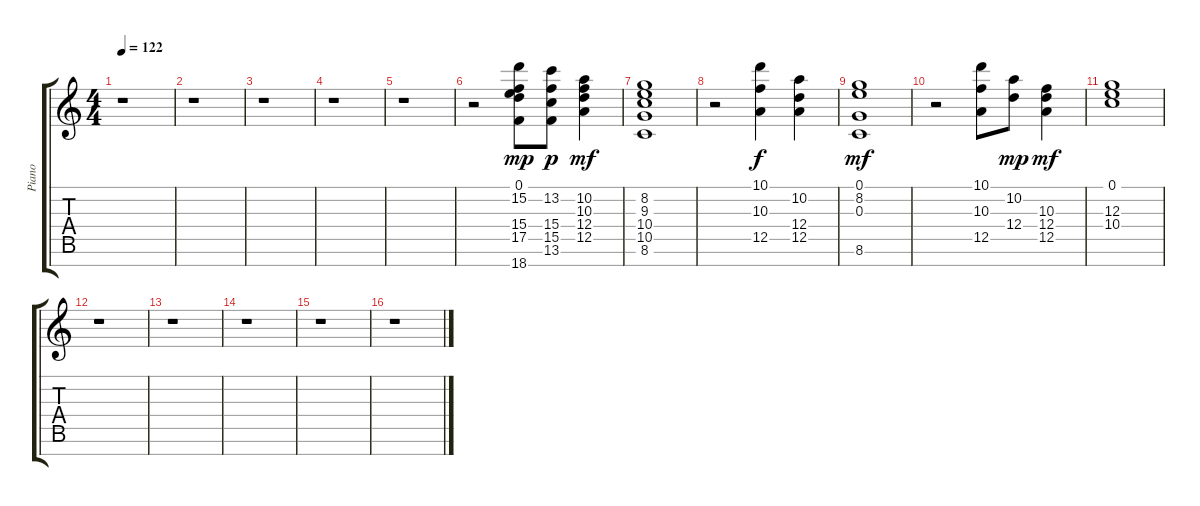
\track ("Piano" "Piano") {instrument acousticguitarnylon}
\staff {score tabs}
\tuning (E4 B3 G3 D3 A2 E2 B1) {hide}
\ts (4 4)
\tempo 122
\clef g2
\ks c
r.1{dy mp instrument acousticguitarnylon} |
r.1 |
r.1 |
r.1 |
r.1 |
r.2 (0.1 15.2 15.4 17.5 18.7).8 (13.2 15.4 15.5 13.6).8{dy p} (10.2 10.3 12.4 12.5).4{dy mf} |
(8.2 9.3 10.4 10.5 8.6).1 |
r.2 (10.1 10.3 12.5).4{dy f} (10.2 12.4 12.5).4 |
(0.1 8.2 0.3 8.6).1{dy mf} |
r.2 (10.1 10.3 12.5).8 (10.2 12.4).8{dy mp} (10.3 12.4 12.5).4{dy mf} |
(0.1 12.3 10.4).1 |
r.1 |
r.1 |
r.1 |
r.1 |
r.1
